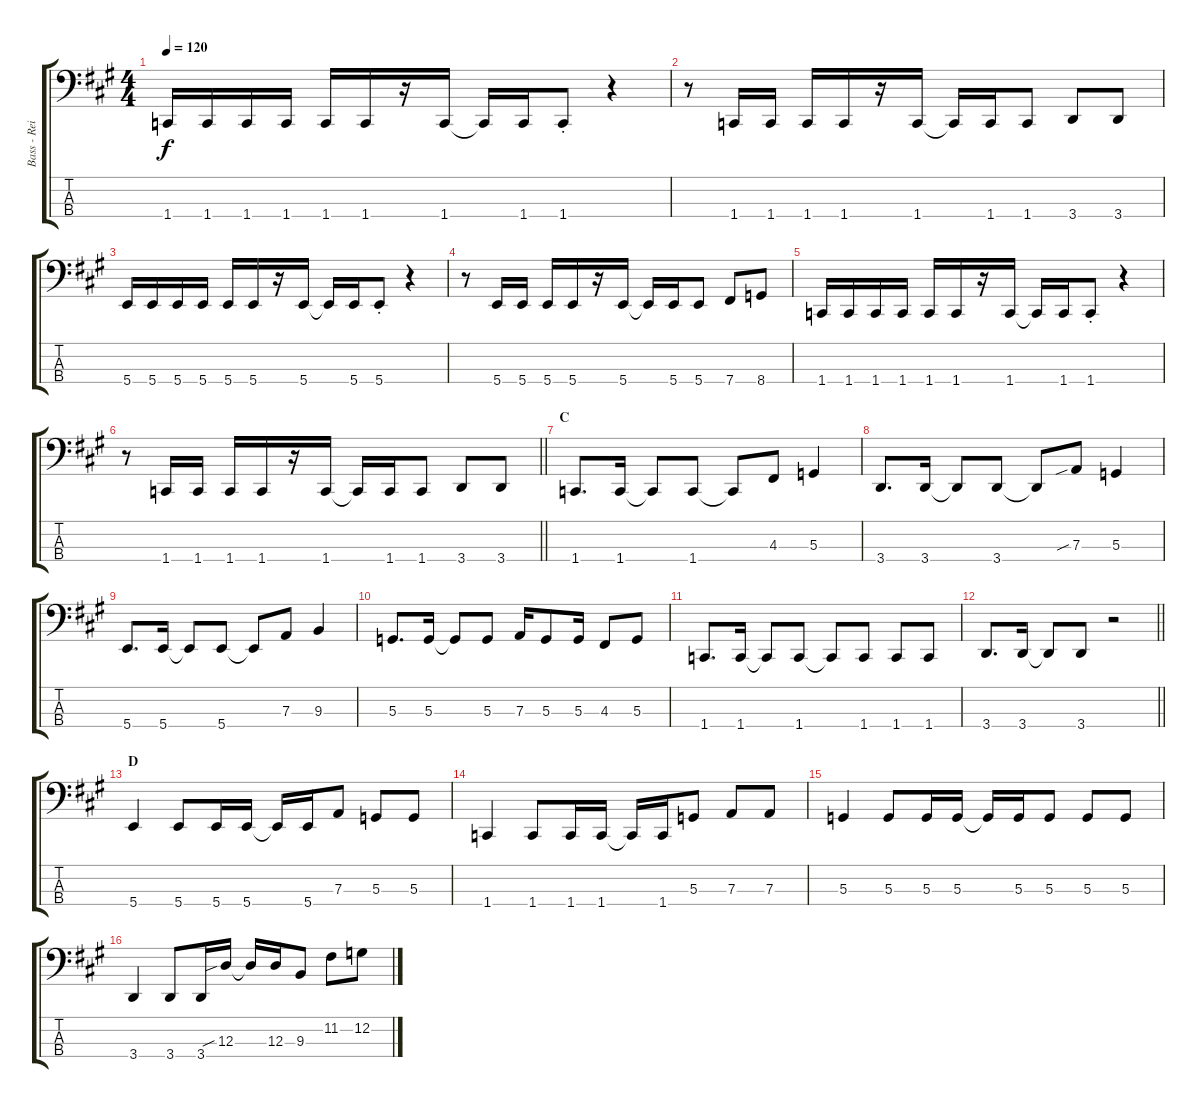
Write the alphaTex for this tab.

\track ("Bass - Reita" "Bass - Rei") {instrument electricbasspick}
\staff {score tabs}
\tuning (C2 G1 D1 B0) {hide}
\ts (4 4)
\tempo 120
\clef f4
\ks a
1.4.16{dy f} 1.4.16 1.4.16 1.4.16 1.4.16 1.4.16 r.16 1.4.16 1.4{t}.16 1.4.16 1.4{st}.8 r.4 |
r.8 1.4.16 1.4.16 1.4.16 1.4.16 r.16 1.4.16 1.4{t}.16 1.4.16 1.4.8 3.4.8 3.4.8 |
5.4.16 5.4.16 5.4.16 5.4.16 5.4.16 5.4.16 r.16 5.4.16 5.4{t}.16 5.4.16 5.4{st}.8 r.4 |
r.8 5.4.16 5.4.16 5.4.16 5.4.16 r.16 5.4.16 5.4{t}.16 5.4.16 5.4.8 7.4.8 8.4.8 |
1.4.16 1.4.16 1.4.16 1.4.16 1.4.16 1.4.16 r.16 1.4.16 1.4{t}.16 1.4.16 1.4{st}.8 r.4 |
\barLineRight lightlight
r.8 1.4.16 1.4.16 1.4.16 1.4.16 r.16 1.4.16 1.4{t}.16 1.4.16 1.4.8 3.4.8 3.4.8 |
\section ("" "C")
1.4.8{d} 1.4.16 1.4{t}.8 1.4.8 1.4{t}.8 4.3.8 5.3.4 |
3.4.8{d} 3.4.16 3.4{t}.8 3.4.8 3.4{t}.8 7.3{sib}.8 5.3.4 |
5.4.8{d} 5.4.16 5.4{t}.8 5.4.8 5.4{t}.8 7.3.8 9.3.4 |
5.3.8{d} 5.3.16 5.3{t}.8 5.3.8 7.3.16 5.3.8 5.3.16 4.3.8 5.3.8 |
1.4.8{d} 1.4.16 1.4{t}.8 1.4.8 1.4{t}.8 1.4.8 1.4.8 1.4.8 |
\barLineRight lightlight
3.4.8{d} 3.4.16 3.4{t}.8 3.4.8 r.2 |
\section ("" "D")
5.4.4 5.4.8 5.4.16 5.4.16 5.4{t}.16 5.4.16 7.3.8 5.3.8 5.3.8 |
1.4.4 1.4.8 1.4.16 1.4.16 1.4{t}.16 1.4.16 5.3.8 7.3.8 7.3.8 |
5.3.4 5.3.8 5.3.16 5.3.16 5.3{t}.16 5.3.16 5.3.8 5.3.8 5.3.8 |
3.4.4 3.4.8 3.4.16 12.3{sib}.16 12.3{t}.16 12.3.16 9.3.8 11.2.8 12.2.8
